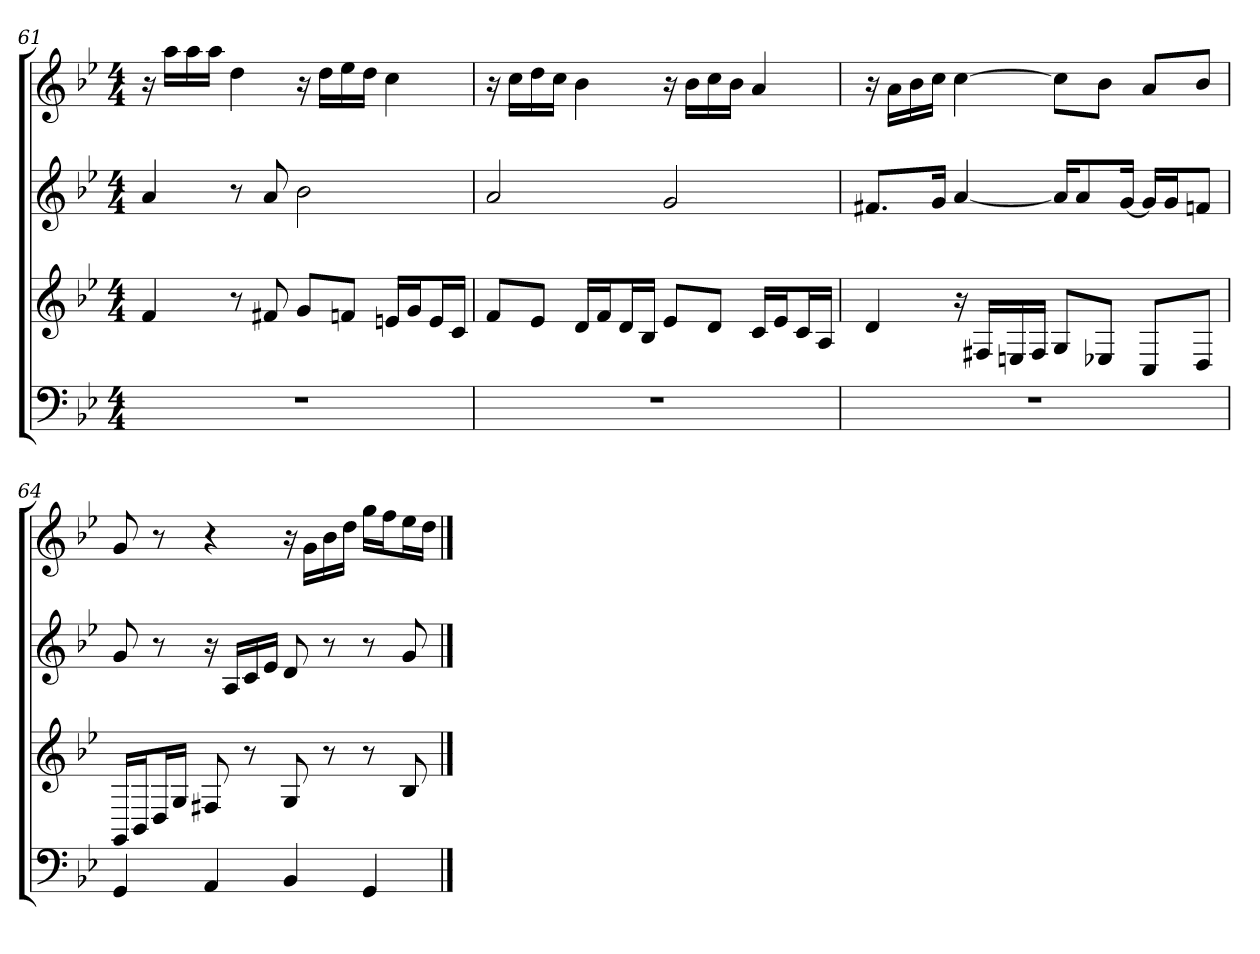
**kern	**kern	**kern	**kern
*part4	*part3	*part2	*part1
*staff4	*staff3	*staff2	*staff1
*k[b-e-]	*k[b-e-]	*k[b-e-]	*k[b-e-]
*M4/4	*M4/4	*M4/4	*M4/4
=61	=61	=61	=61
1r	4f	4a	16r
.	.	.	16aaLL
.	.	.	16aa
.	.	.	16aaJJ
.	8r	8r	4dd
.	8f#X	8a	.
.	8gL	2b-	16r
.	.	.	16ddLL
.	8fnJ	.	16ee-
.	.	.	16ddJJ
.	16enLL	.	4cc
.	16gJ	.	.
.	16eL	.	.
.	16cJJ	.	.
=62	=62	=62	=62
1r	8fL	2a	16r
.	.	.	16ccLL
.	8e-J	.	16dd
.	.	.	16ccJJ
.	16dLL	.	4b-
.	16fJ	.	.
.	16dL	.	.
.	16B-JJ	.	.
.	8e-L	2g	16r
.	.	.	16b-LL
.	8dJ	.	16cc
.	.	.	16b-JJ
.	16cLL	.	4a
.	16e-J	.	.
.	16cL	.	.
.	16AJJ	.	.
=63	=63	=63	=63
1r	4d	8.f#XL	16r
.	.	.	16aLL
.	.	.	16b-
.	.	16gJk	16ccJJ
.	16r	[4a	[4cc
.	16F#XLL	.	.
.	16En	.	.
.	16F#JJ	.	.
.	8GL	16aKL]	8ccL]
.	.	8a	.
.	8E-XJ	.	8b-J
.	.	[16gJk	.
.	8CL	16gLL]	8aL
.	.	16gJ	.
.	8DJ	8fnJ	8b-J
=64	=64	=64	=64
4GG	16GGLL	8g	8g
.	16BB-J	.	.
.	16DL	8r	8r
.	16GJJ	.	.
4AA	8F#X	16r	4r
.	.	16ALL	.
.	8r	16c	.
.	.	16e-JJ	.
4BB-	8G	8d	16r
.	.	.	16gLL
.	8r	8r	16b-
.	.	.	16ddJJ
4GG	8r	8r	16ggLL
.	.	.	16ffJ
.	8B-	8g	16ee-L
.	.	.	16ddJJ
==	==	==	==
*-	*-	*-	*-
